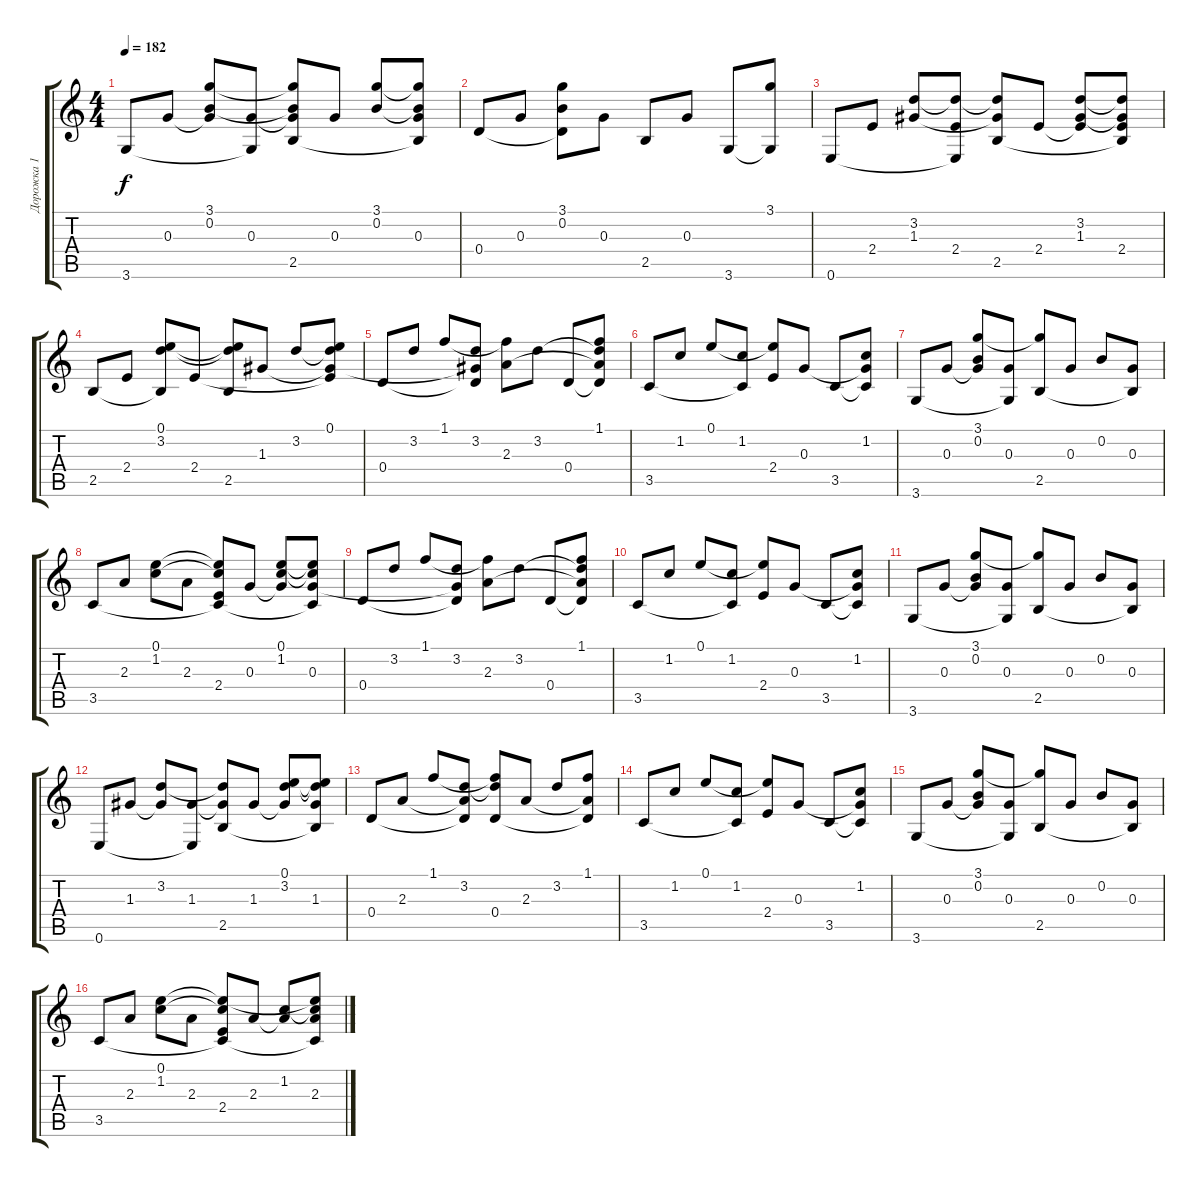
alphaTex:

\track ("Дорожка 1" "Дорожка 1") {instrument acousticguitarsteel}
\staff {score tabs}
\tuning (E4 B3 G3 D3 A2 E2) {hide}
\ts (4 4)
\tempo 182
\clef g2
\ks c
3.6.8{dy f} 0.3.8 (3.1 0.2 0.3{t}).8 (0.3 3.6{t}).8 (3.1{t} 0.2{t} 0.3{t} 2.5).8 0.3.8 (3.1 0.2).8 (3.1{t} 0.2{t} 0.3 2.5{t}).8 |
0.4.8 0.3.8 (3.1 0.2 0.4{t}).8 0.3.8 2.5.8 0.3.8 3.6.8 (3.1 3.6{t}).8 |
0.6.8 2.4.8 (3.2 1.3).8 (3.2{t} 2.4 0.6{t}).8 (3.2{t} 1.3{t} 2.5).8 2.4.8 (3.2 1.3 2.4{t}).8 (3.2{t} 1.3{t} 2.4 2.5{t}).8 |
2.5.8 2.4.8 (0.1 3.2 2.5{t}).8 2.4.8 (0.1{t} 3.2{t} 2.5).8 1.3.8 3.2.8 (0.1 3.2{t} 1.3{t} 2.4{t}).8 |
0.4.8 3.2.8 1.1.8 (3.2 1.3{t} 0.4{t}).8 (1.1{t} 2.3).8 3.2.8 0.4.8 (1.1 3.2{t} 2.3{t} 0.4{t}).8 |
3.5.8 1.2.8 0.1.8 (1.2 3.5{t}).8 (0.1{t} 2.4).8 0.3.8 3.5.8 (1.2 0.3{t} 3.5{t}).8 |
3.6.8 0.3.8 (3.1 0.2 0.3{t}).8 (0.3 3.6{t}).8 (3.1{t} 2.5).8 0.3.8 0.2.8 (0.3 2.5{t}).8 |
3.5.8 2.3.8 (0.1 1.2).8 2.3.8 (0.1{t} 1.2{t} 2.4 3.5{t}).8 0.3.8 (0.1 1.2 0.3{t}).8 (0.1{t} 1.2{t} 0.3 3.5{t}).8 |
0.4.8 3.2.8 1.1.8 (3.2 0.3{t} 0.4{t}).8 (1.1{t} 2.3).8 3.2.8 0.4.8 (1.1 3.2{t} 2.3{t} 0.4{t}).8 |
3.5.8 1.2.8 0.1.8 (1.2 3.5{t}).8 (0.1{t} 2.4).8 0.3.8 3.5.8 (1.2 0.3{t} 3.5{t}).8 |
3.6.8 0.3.8 (3.1 0.2 0.3{t}).8 (0.3 3.6{t}).8 (3.1{t} 2.5).8 0.3.8 0.2.8 (0.3 2.5{t}).8 |
0.6.8 1.3.8 (3.2 1.3{t}).8 (1.3 0.6{t}).8 (3.2{t} 1.3{t} 2.5).8 1.3.8 (0.1 3.2 1.3{t}).8 (0.1{t} 3.2{t} 1.3 2.5{t}).8 |
0.4.8 2.3.8 1.1.8 (3.2 2.3{t} 0.4{t}).8 (1.1{t} 3.2{t} 0.4).8 2.3.8 3.2.8 (1.1 2.3{t} 0.4{t}).8 |
3.5.8 1.2.8 0.1.8 (1.2 3.5{t}).8 (0.1{t} 2.4).8 0.3.8 3.5.8 (1.2 0.3{t} 3.5{t}).8 |
3.6.8 0.3.8 (3.1 0.2 0.3{t}).8 (0.3 3.6{t}).8 (3.1{t} 2.5).8 0.3.8 0.2.8 (0.3 2.5{t}).8 |
3.5.8 2.3.8 (0.1 1.2).8 2.3.8 (0.1{t} 1.2{t} 2.4 3.5{t}).8 2.3.8 (1.2 2.3{t}).8 (0.1{t} 1.2{t} 2.3 3.5{t}).8
